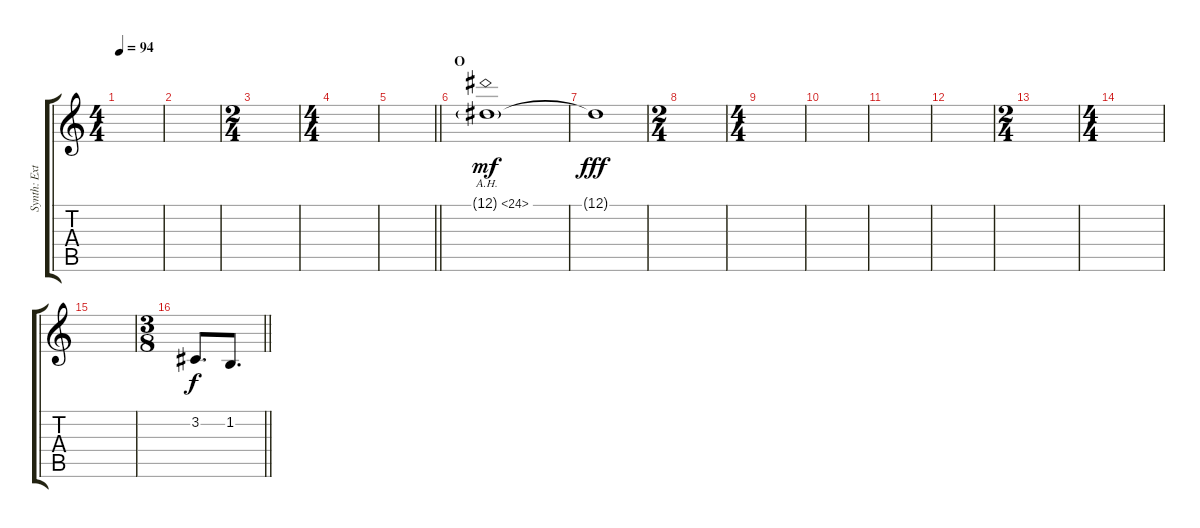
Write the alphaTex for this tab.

\track ("Synth: Extra" "Synth: Ext") {instrument synthstrings1}
\staff {score tabs}
\tuning (Eb4 Bb3 Gb3 Db3 Ab2 Eb2) {hide}
\ts (4 4)
\tempo 94
\clef g2
\ks c
|
|
\ts (2 4)
|
\ts (4 4)
|
\barLineRight lightlight
|
\section ("" "O")
12.1{ah 12 g}.1{dy mf} |
12.1{t}.1{dy fff} |
\ts (2 4)
|
\ts (4 4)
|
|
|
|
\ts (2 4)
|
\ts (4 4)
|
|
\ts (3 8)
\barLineRight lightlight
3.2.8{d dy f} 1.2.8{d}
